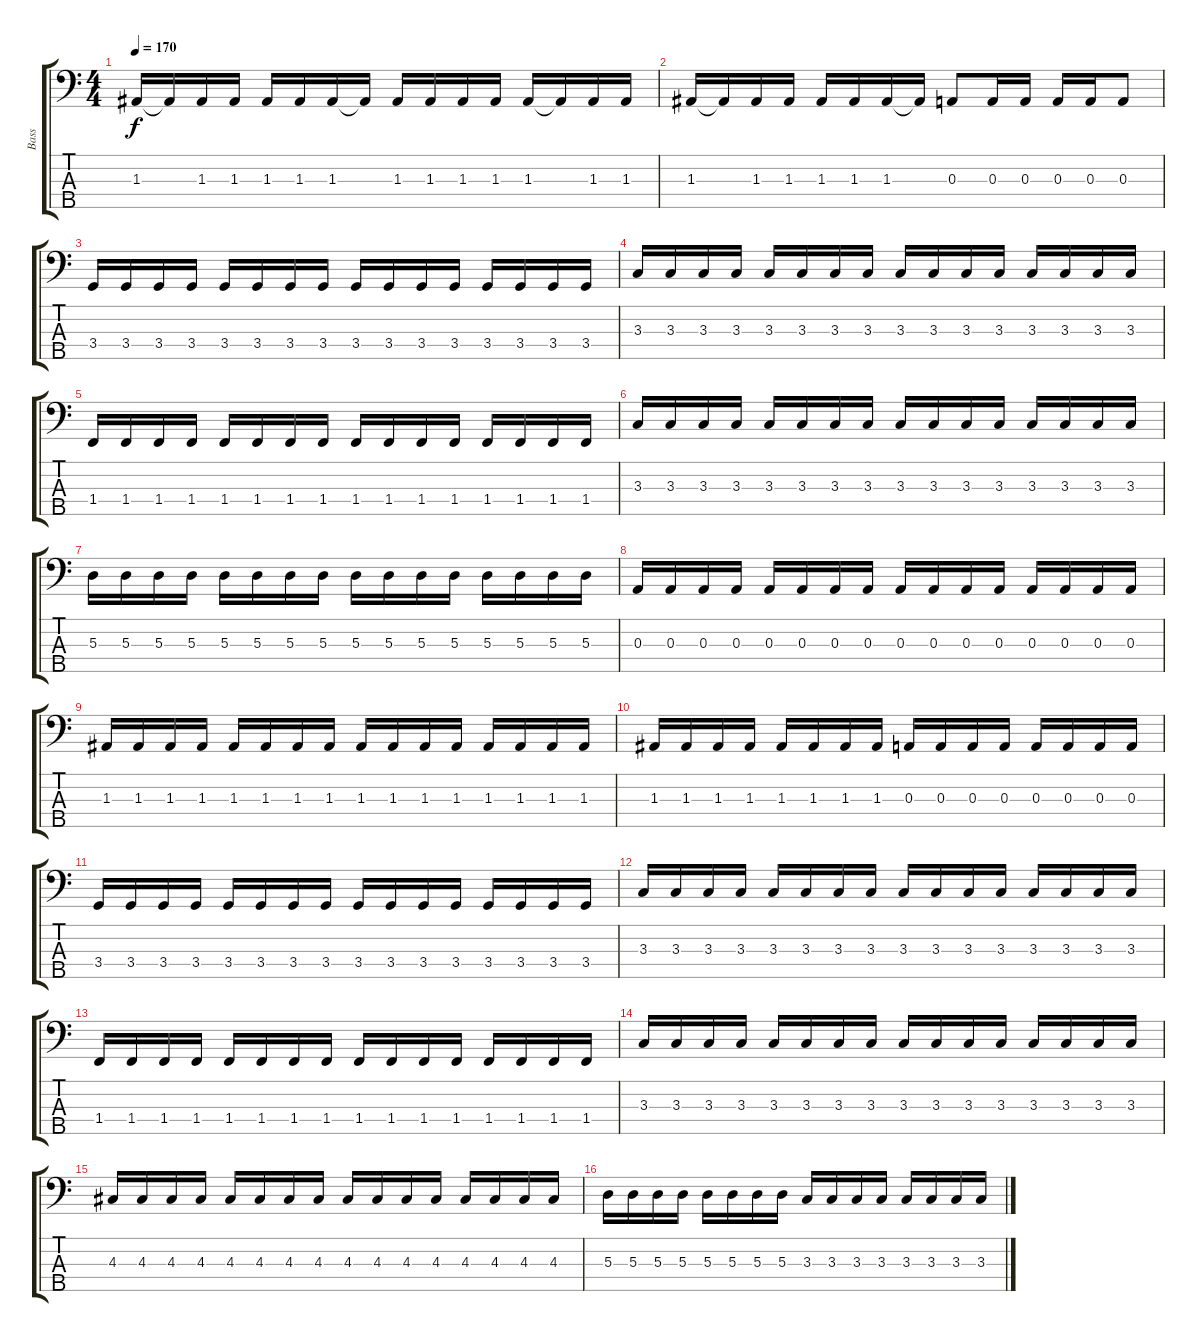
\track ("Bass" "Bass") {instrument fretlessbass}
\staff {score tabs}
\tuning (G2 D2 A1 E1 B0) {hide}
\ts (4 4)
\tempo 170
\clef f4
\ks c
1.3.16{dy f} 1.3{t}.16 1.3.16 1.3.16 1.3.16 1.3.16 1.3.16 1.3{t}.16 1.3.16 1.3.16 1.3.16 1.3.16 1.3.16 1.3{t}.16 1.3.16 1.3.16 |
1.3.16 1.3{t}.16 1.3.16 1.3.16 1.3.16 1.3.16 1.3.16 1.3{t}.16 0.3.8 0.3.16 0.3.16 0.3.16 0.3.16 0.3.8 |
3.4.16 3.4.16 3.4.16 3.4.16 3.4.16 3.4.16 3.4.16 3.4.16 3.4.16 3.4.16 3.4.16 3.4.16 3.4.16 3.4.16 3.4.16 3.4.16 |
3.3.16 3.3.16 3.3.16 3.3.16 3.3.16 3.3.16 3.3.16 3.3.16 3.3.16 3.3.16 3.3.16 3.3.16 3.3.16 3.3.16 3.3.16 3.3.16 |
1.4.16 1.4.16 1.4.16 1.4.16 1.4.16 1.4.16 1.4.16 1.4.16 1.4.16 1.4.16 1.4.16 1.4.16 1.4.16 1.4.16 1.4.16 1.4.16 |
3.3.16 3.3.16 3.3.16 3.3.16 3.3.16 3.3.16 3.3.16 3.3.16 3.3.16 3.3.16 3.3.16 3.3.16 3.3.16 3.3.16 3.3.16 3.3.16 |
5.3.16 5.3.16 5.3.16 5.3.16 5.3.16 5.3.16 5.3.16 5.3.16 5.3.16 5.3.16 5.3.16 5.3.16 5.3.16 5.3.16 5.3.16 5.3.16 |
0.3.16 0.3.16 0.3.16 0.3.16 0.3.16 0.3.16 0.3.16 0.3.16 0.3.16 0.3.16 0.3.16 0.3.16 0.3.16 0.3.16 0.3.16 0.3.16 |
1.3.16 1.3.16 1.3.16 1.3.16 1.3.16 1.3.16 1.3.16 1.3.16 1.3.16 1.3.16 1.3.16 1.3.16 1.3.16 1.3.16 1.3.16 1.3.16 |
1.3.16 1.3.16 1.3.16 1.3.16 1.3.16 1.3.16 1.3.16 1.3.16 0.3.16 0.3.16 0.3.16 0.3.16 0.3.16 0.3.16 0.3.16 0.3.16 |
3.4.16 3.4.16 3.4.16 3.4.16 3.4.16 3.4.16 3.4.16 3.4.16 3.4.16 3.4.16 3.4.16 3.4.16 3.4.16 3.4.16 3.4.16 3.4.16 |
3.3.16 3.3.16 3.3.16 3.3.16 3.3.16 3.3.16 3.3.16 3.3.16 3.3.16 3.3.16 3.3.16 3.3.16 3.3.16 3.3.16 3.3.16 3.3.16 |
1.4.16 1.4.16 1.4.16 1.4.16 1.4.16 1.4.16 1.4.16 1.4.16 1.4.16 1.4.16 1.4.16 1.4.16 1.4.16 1.4.16 1.4.16 1.4.16 |
3.3.16 3.3.16 3.3.16 3.3.16 3.3.16 3.3.16 3.3.16 3.3.16 3.3.16 3.3.16 3.3.16 3.3.16 3.3.16 3.3.16 3.3.16 3.3.16 |
4.3.16 4.3.16 4.3.16 4.3.16 4.3.16 4.3.16 4.3.16 4.3.16 4.3.16 4.3.16 4.3.16 4.3.16 4.3.16 4.3.16 4.3.16 4.3.16 |
5.3.16 5.3.16 5.3.16 5.3.16 5.3.16 5.3.16 5.3.16 5.3.16 3.3.16 3.3.16 3.3.16 3.3.16 3.3.16 3.3.16 3.3.16 3.3.16
